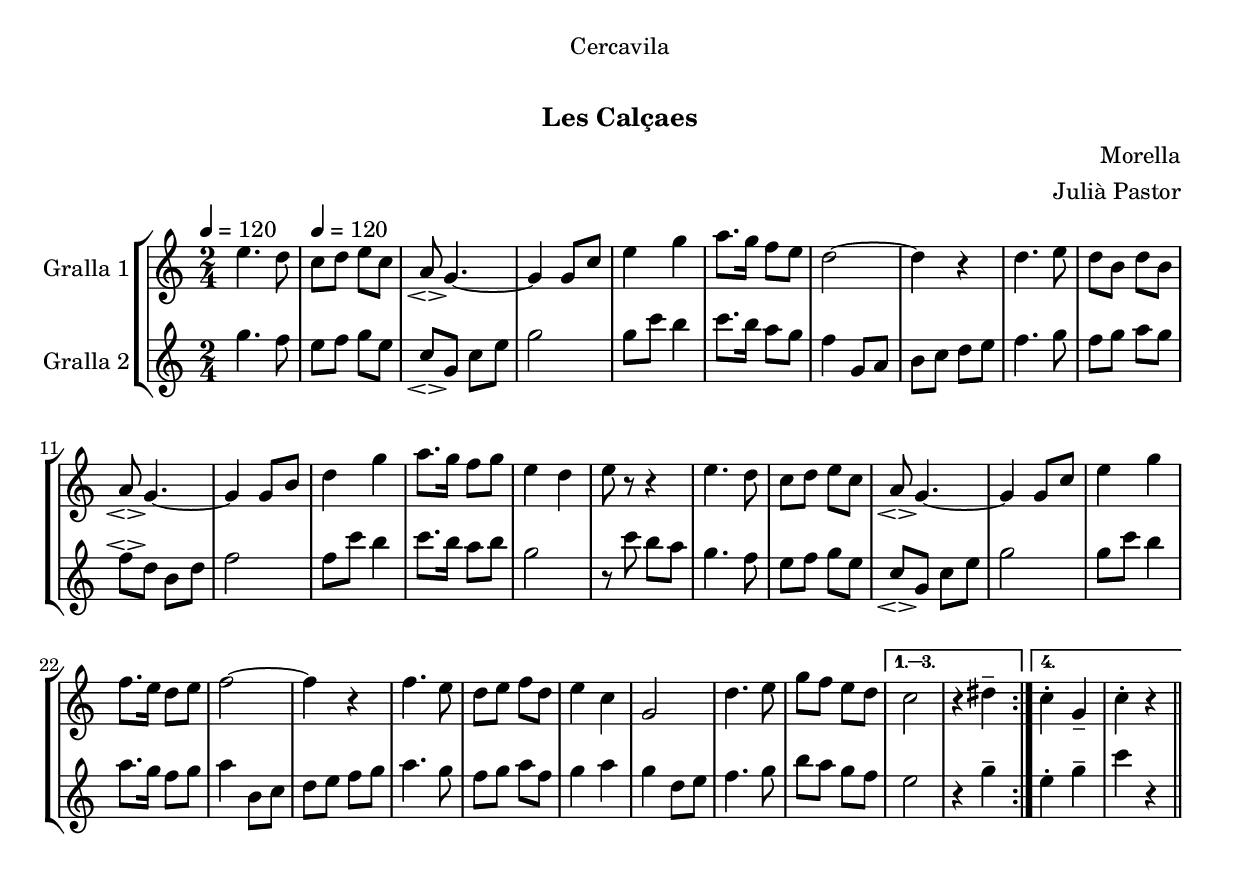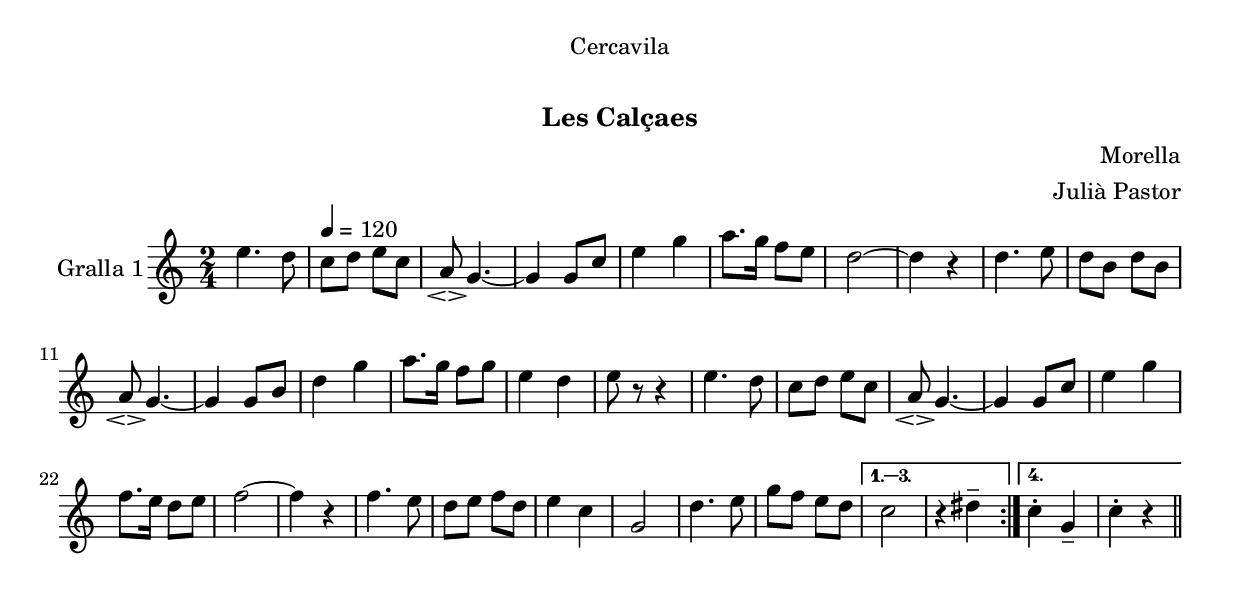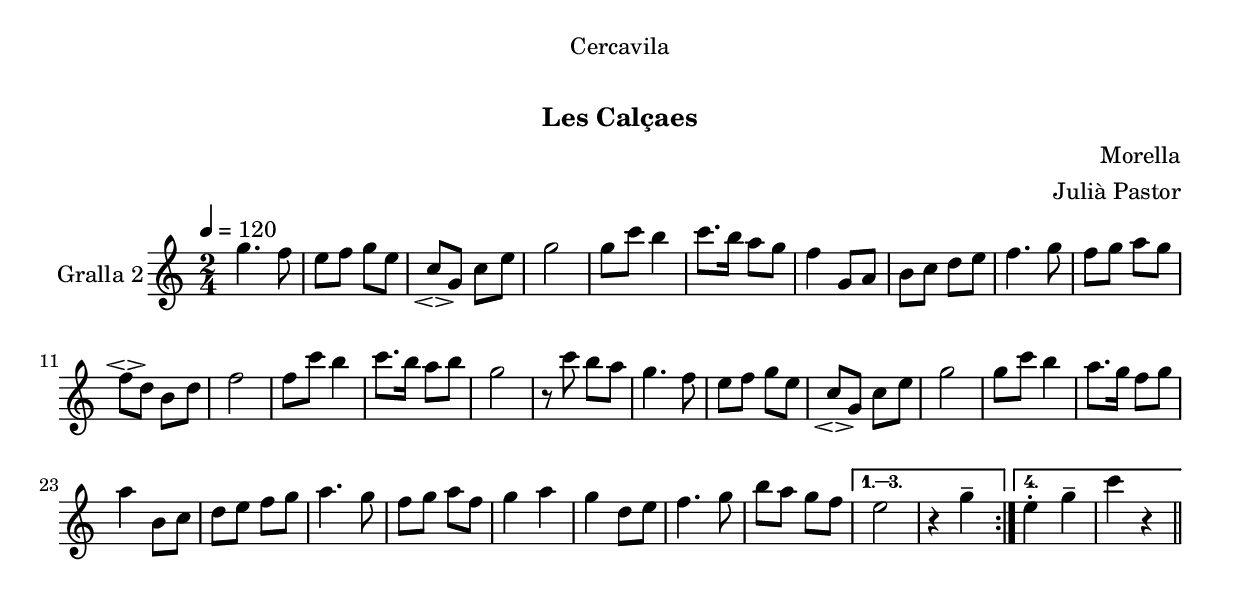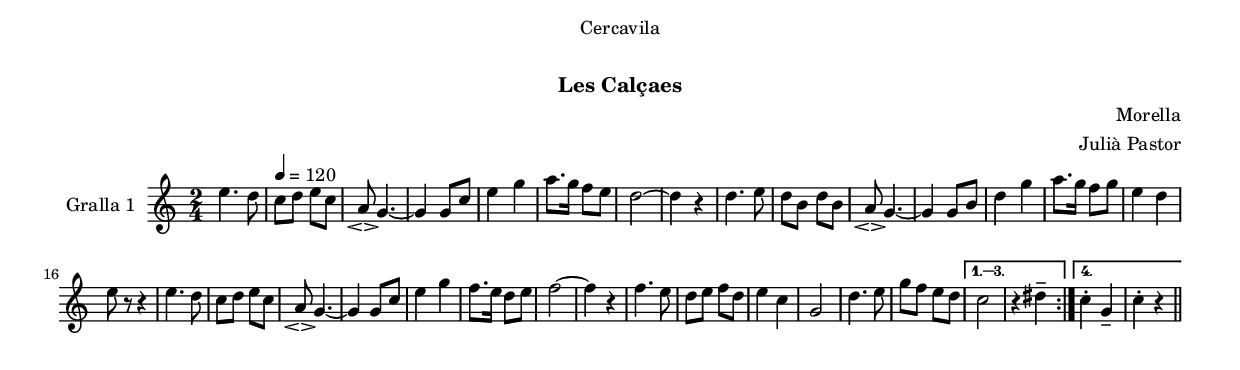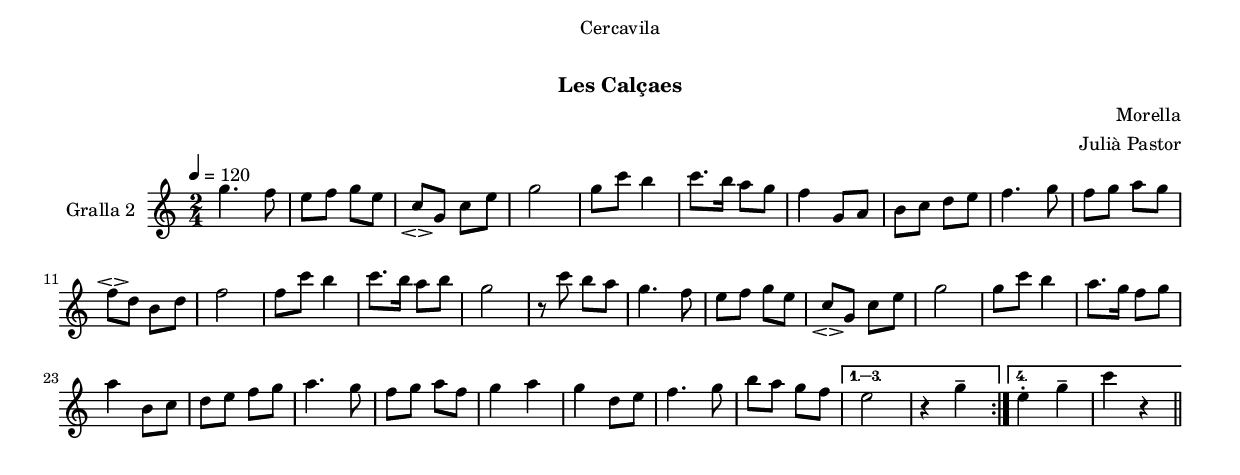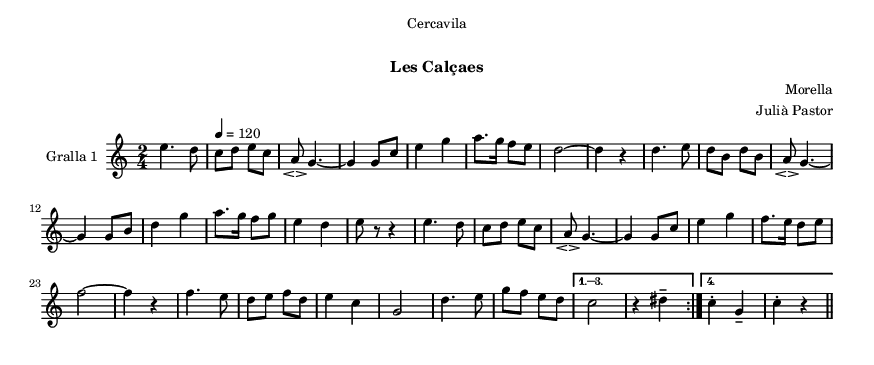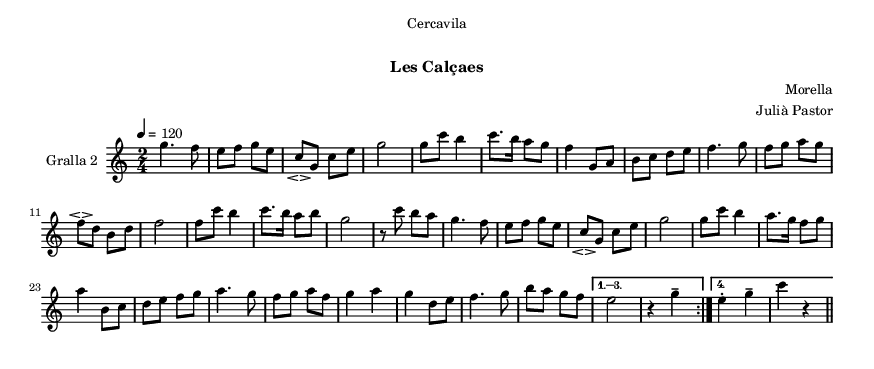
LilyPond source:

\version "2.16.0"

\header {
  dedication="Cercavila"
  title="  "
  subtitle="Les Calçaes"
  subsubtitle=""
  poet=""
  meter=""
  piece=""
  composer="Morella"
  arranger="Julià Pastor"
  opus=""
  instrument=""
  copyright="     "
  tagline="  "
}

liniaroAa =
\relative e''
{
  \clef treble
  \key c \major
  \time 2/4
  \repeat volta 4 { e4. d8 \tempo 4 = 120  |
  c8 d e c  |
  a8 \espressivo g4. ~  |
  g4 g8 c  |
  %05
  e4 g  |
  a8. g16 f8 e  |
  d2 ~  |
  d4 r  |
  d4. e8  |
  %10
  d8 b d b  |
  a8 \espressivo g4. ~  |
  g4 g8 b  |
  d4 g  |
  a8. g16 f8 g  |
  %15
  e4 d  |
  e8 r r4  | % kompletite
  e4. d8  |
  c8 d e c  |
  a8 \espressivo g4. ~  |
  %20
  g4 g8 c  |
  e4 g  |
  f8. e16 d8 e  |
  f2 ~  |
  f4 r  |
  %25
  f4. e8  |
  d8 e f d  |
  e4 c  |
  g2  |
  d'4. e8  |
  %30
  g8 f e d }
  \alternative { { c2  |
  r4 dis -- }
  { c4 -. g --  |
  c4 -. -. r } } \bar "||"
}

liniaroAb =
\relative g''
{
  \tempo 4 = 120
  \clef treble
  \key c \major
  \time 2/4
  \repeat volta 4 { g4. f8  |
  e8 f g e  |
  c8 \espressivo g c e  |
  g2  |
  %05
  g8 c b4  |
  c8. b16 a8 g  |
  f4 g,8 a  |
  b8 c d e  |
  f4. g8  |
  %10
  f8 g a g  |
  f8 \espressivo d b d  |
  f2  |
  f8 c' b4  |
  c8. b16 a8 b  |
  %15
  g2  |
  r8 c b a  |
  g4. f8  |
  e8 f g e  |
  c8 \espressivo g c e  |
  %20
  g2  |
  g8 c b4  |
  a8. g16 f8 g  |
  a4 b,8 c  |
  d8 e f g  |
  %25
  a4. g8  |
  f8 g a f  |
  g4 a  |
  g4 d8 e  |
  f4. g8  |
  %30
  b8 a g f }
  \alternative { { e2  |
  r4 g -- }
  { e4 -. g --  |
  c4 r } } \bar "||"
}

\book {

\paper {
  print-page-number = false
  #(set-paper-size "a4")
  #(layout-set-staff-size 20)
}

\bookpart {
  \score {
    \new StaffGroup {
      \override Score.RehearsalMark #'self-alignment-X = #LEFT
      <<
        \new Staff \with {instrumentName = #"Gralla 1" } \liniaroAa
        \new Staff \with {instrumentName = #"Gralla 2" } \liniaroAb
      >>
    }
    \layout {}
  }\score { \unfoldRepeats
    \new StaffGroup {
      \override Score.RehearsalMark #'self-alignment-X = #LEFT
      <<
        \new Staff \with {instrumentName = #"Gralla 1" } \liniaroAa
        \new Staff \with {instrumentName = #"Gralla 2" } \liniaroAb
      >>
    }
    \midi {}
  }
}

\bookpart {
  \header {}
  \score {
    \new StaffGroup {
      \override Score.RehearsalMark #'self-alignment-X = #LEFT
      <<
        \new Staff \with {instrumentName = #"Gralla 1" } \liniaroAa
      >>
    }
    \layout {}
  }\score { \unfoldRepeats
    \new StaffGroup {
      \override Score.RehearsalMark #'self-alignment-X = #LEFT
      <<
        \new Staff \with {instrumentName = #"Gralla 1" } \liniaroAa
      >>
    }
    \midi {}
  }
}

\bookpart {
  \header {}
  \score {
    \new StaffGroup {
      \override Score.RehearsalMark #'self-alignment-X = #LEFT
      <<
        \new Staff \with {instrumentName = #"Gralla 2" } \liniaroAb
      >>
    }
    \layout {}
  }\score { \unfoldRepeats
    \new StaffGroup {
      \override Score.RehearsalMark #'self-alignment-X = #LEFT
      <<
        \new Staff \with {instrumentName = #"Gralla 2" } \liniaroAb
      >>
    }
    \midi {}
  }
}

}

\book {

\paper {
  print-page-number = false
  #(set-paper-size "a5landscape")
  #(layout-set-staff-size 16)
  #(define output-suffix "a5")
}

\bookpart {
  \header {}
  \score {
    \new StaffGroup {
      \override Score.RehearsalMark #'self-alignment-X = #LEFT
      <<
        \new Staff \with {instrumentName = #"Gralla 1" } \liniaroAa
      >>
    }
    \layout {}
  }
}

\bookpart {
  \header {}
  \score {
    \new StaffGroup {
      \override Score.RehearsalMark #'self-alignment-X = #LEFT
      <<
        \new Staff \with {instrumentName = #"Gralla 2" } \liniaroAb
      >>
    }
    \layout {}
  }
}

}

\book {

\paper {
  print-page-number = false
  #(set-paper-size "a6landscape")
  #(layout-set-staff-size 12)
  #(define output-suffix "a6")
}

\bookpart {
  \header {}
  \score {
    \new StaffGroup {
      \override Score.RehearsalMark #'self-alignment-X = #LEFT
      <<
        \new Staff \with {instrumentName = #"Gralla 1" } \liniaroAa
      >>
    }
    \layout {}
  }
}

\bookpart {
  \header {}
  \score {
    \new StaffGroup {
      \override Score.RehearsalMark #'self-alignment-X = #LEFT
      <<
        \new Staff \with {instrumentName = #"Gralla 2" } \liniaroAb
      >>
    }
    \layout {}
  }
}

}

